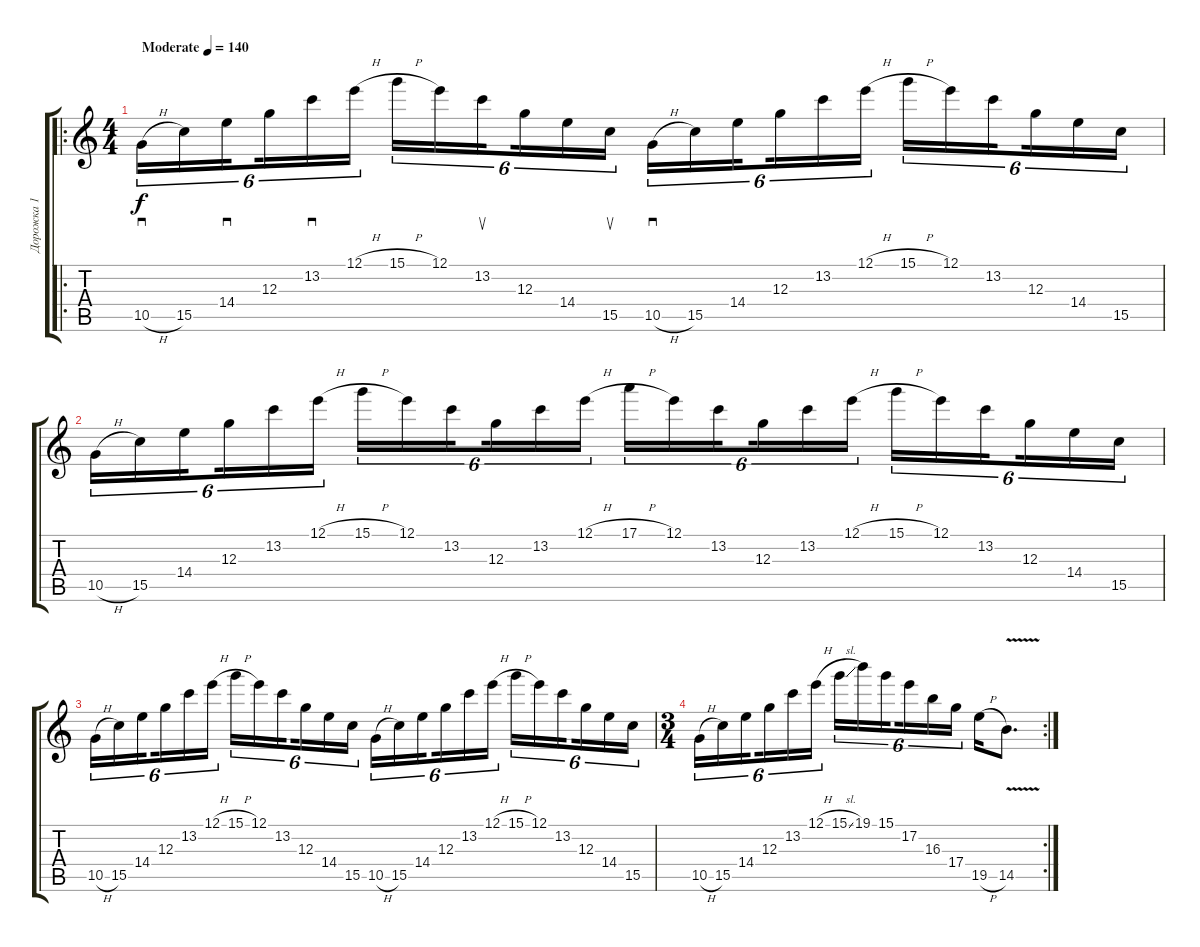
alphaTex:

\track ("Дорожка 1" "Дорожка 1") {instrument overdrivenguitar}
\staff {score tabs}
\tuning (E4 B3 G3 D3 A2 E2) {hide}
\ro
\ts (4 4)
\tempo (140 "Moderate")
\clef g2
\ks c
10.5{h}.16{sd tu (6 4) dy f instrument overdrivenguitar} 15.5.16{tu (6 4)} 14.4.16{sd tu (6 4) beam splitsecondary} 12.3.16{tu (6 4)} 13.2.16{sd tu (6 4)} 12.1{h}.16{tu (6 4)} 15.1{h}.16{tu (6 4)} 12.1.16{tu (6 4)} 13.2.16{su tu (6 4) beam splitsecondary} 12.3.16{tu (6 4)} 14.4.16{tu (6 4)} 15.5.16{su tu (6 4)} 10.5{h}.16{sd tu (6 4)} 15.5.16{tu (6 4)} 14.4.16{tu (6 4) beam splitsecondary} 12.3.16{tu (6 4)} 13.2.16{tu (6 4)} 12.1{h}.16{tu (6 4)} 15.1{h}.16{tu (6 4)} 12.1.16{tu (6 4)} 13.2.16{tu (6 4) beam splitsecondary} 12.3.16{tu (6 4)} 14.4.16{tu (6 4)} 15.5.16{tu (6 4)} |
10.5{h}.16{tu (6 4)} 15.5.16{tu (6 4)} 14.4.16{tu (6 4) beam splitsecondary} 12.3.16{tu (6 4)} 13.2.16{tu (6 4)} 12.1{h}.16{tu (6 4)} 15.1{h}.16{tu (6 4)} 12.1.16{tu (6 4)} 13.2.16{tu (6 4) beam splitsecondary} 12.3.16{tu (6 4)} 13.2.16{tu (6 4)} 12.1{h}.16{tu (6 4)} 17.1{h}.16{tu (6 4)} 12.1.16{tu (6 4)} 13.2.16{tu (6 4) beam splitsecondary} 12.3.16{tu (6 4)} 13.2.16{tu (6 4)} 12.1{h}.16{tu (6 4)} 15.1{h}.16{tu (6 4)} 12.1.16{tu (6 4)} 13.2.16{tu (6 4) beam splitsecondary} 12.3.16{tu (6 4)} 14.4.16{tu (6 4)} 15.5.16{tu (6 4)} |
10.5{h}.16{tu (6 4)} 15.5.16{tu (6 4)} 14.4.16{tu (6 4) beam splitsecondary} 12.3.16{tu (6 4)} 13.2.16{tu (6 4)} 12.1{h}.16{tu (6 4)} 15.1{h}.16{tu (6 4)} 12.1.16{tu (6 4)} 13.2.16{tu (6 4) beam splitsecondary} 12.3.16{tu (6 4)} 14.4.16{tu (6 4)} 15.5.16{tu (6 4)} 10.5{h}.16{tu (6 4)} 15.5.16{tu (6 4)} 14.4.16{tu (6 4) beam splitsecondary} 12.3.16{tu (6 4)} 13.2.16{tu (6 4)} 12.1{h}.16{tu (6 4)} 15.1{h}.16{tu (6 4)} 12.1.16{tu (6 4)} 13.2.16{tu (6 4) beam splitsecondary} 12.3.16{tu (6 4)} 14.4.16{tu (6 4)} 15.5.16{tu (6 4)} |
\rc 2
\ts (3 4)
10.5{h}.16{tu (6 4)} 15.5.16{tu (6 4)} 14.4.16{tu (6 4) beam splitsecondary} 12.3.16{tu (6 4)} 13.2.16{tu (6 4)} 12.1{h}.16{tu (6 4)} 15.1{sl}.16{tu (6 4)} 19.1.16{tu (6 4)} 15.1.16{tu (6 4) beam splitsecondary} 17.2.16{tu (6 4)} 16.3.16{tu (6 4)} 17.4.16{tu (6 4)} 19.5{h}.16 14.5{v}.8{d}
